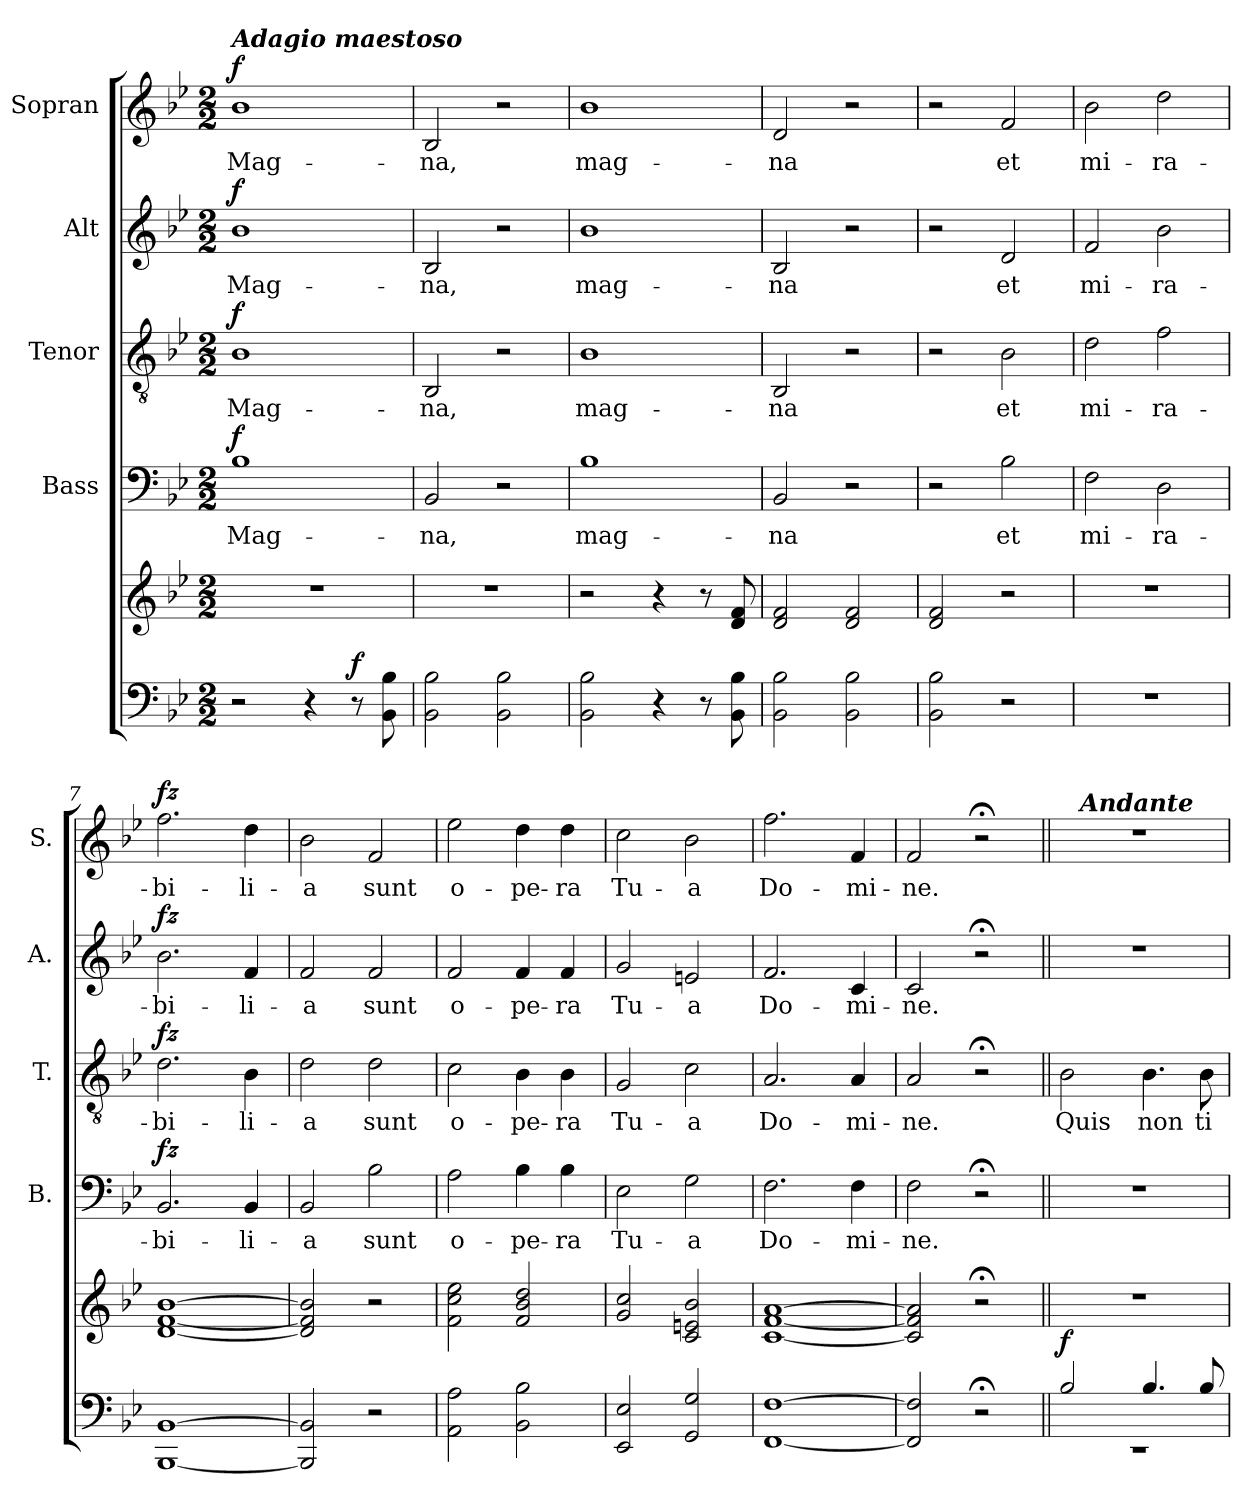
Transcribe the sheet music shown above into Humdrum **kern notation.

**kern	**kern	**dynam	**kern	**text	**dynam	**kern	**text	**dynam	**kern	**text	**dynam	**kern	**text	**dynam
*part5	*part5	*part5	*part4	*part4	*part4	*part3	*part3	*part3	*part2	*part2	*part2	*part1	*part1	*part1
*staff6	*staff5	*staff5/6	*staff4	*staff4	*staff4	*staff3	*staff3	*staff3	*staff2	*staff2	*staff2	*staff1	*staff1	*staff1
*	*	*	*I"Bass	*	*	*I"Tenor	*	*	*I"Alt	*	*	*I"Sopran	*	*
*	*	*	*I'B.	*	*	*I'T.	*	*	*I'A.	*	*	*I'S.	*	*
*clefF4	*clefG2	*	*clefF4	*	*	*clefGv2	*	*	*clefG2	*	*	*clefG2	*	*
*k[b-e-]	*k[b-e-]	*	*k[b-e-]	*	*	*k[b-e-]	*	*	*k[b-e-]	*	*	*k[b-e-]	*	*
*B-:	*B-:	*	*B-:	*	*	*B-:	*	*	*B-:	*	*	*B-:	*	*
*M2/2	*M2/2	*	*M2/2	*	*	*M2/2	*	*	*M2/2	*	*	*M2/2	*	*
=1	=1	=1	=1	=1	=1	=1	=1	=1	=1	=1	=1	=1	=1	=1
!	!	!	!	!	!	!	!	!	!	!	!	!LO:TX:a:Bi:t=Adagio maestoso	!	!
!	!	!	!	!LO:LY:b	!LO:DY:a	!	!LO:LY:b	!LO:DY:a	!	!LO:LY:b	!LO:DY:a	!	!LO:LY:b	!LO:DY:a
2r	1r	.	1B-	Mag-	f	1B-	Mag-	f	1b-	Mag-	f	1b-	Mag-	f
4r	.	.	.	.	.	.	.	.	.	.	.	.	.	.
!	!	!LO:DY:a=2	!	!	!	!	!	!	!	!	!	!	!	!
8r	.	f	.	.	.	.	.	.	.	.	.	.	.	.
8BB-\ 8B-\	.	.	.	.	.	.	.	.	.	.	.	.	.	.
=2	=2	=2	=2	=2	=2	=2	=2	=2	=2	=2	=2	=2	=2	=2
!	!	!	!	!LO:LY:b	!	!	!LO:LY:b	!	!	!LO:LY:b	!	!	!LO:LY:b	!
2BB-\ 2B-\	1r	.	2BB-/	-na,	.	2BB-/	-na,	.	2B-/	-na,	.	2B-/	-na,	.
2BB-\ 2B-\	.	.	2r	.	.	2r	.	.	2r	.	.	2r	.	.
=3	=3	=3	=3	=3	=3	=3	=3	=3	=3	=3	=3	=3	=3	=3
!	!	!	!	!LO:LY:b	!	!	!LO:LY:b	!	!	!LO:LY:b	!	!	!LO:LY:b	!
2BB-\ 2B-\	2r	.	1B-	mag-	.	1B-	mag-	.	1b-	mag-	.	1b-	mag-	.
4r	4r	.	.	.	.	.	.	.	.	.	.	.	.	.
8r	8r	.	.	.	.	.	.	.	.	.	.	.	.	.
8BB-\ 8B-\	8d/ 8f/	.	.	.	.	.	.	.	.	.	.	.	.	.
=4	=4	=4	=4	=4	=4	=4	=4	=4	=4	=4	=4	=4	=4	=4
!	!	!	!	!LO:LY:b	!	!	!LO:LY:b	!	!	!LO:LY:b	!	!	!LO:LY:b	!
2BB-\ 2B-\	2d/ 2f/	.	2BB-/	-na	.	2BB-/	-na	.	2B-/	-na	.	2d/	-na	.
2BB-\ 2B-\	2d/ 2f/	.	2r	.	.	2r	.	.	2r	.	.	2r	.	.
=5	=5	=5	=5	=5	=5	=5	=5	=5	=5	=5	=5	=5	=5	=5
2BB-\ 2B-\	2d/ 2f/	.	2r	.	.	2r	.	.	2r	.	.	2r	.	.
!	!	!	!	!LO:LY:b	!	!	!LO:LY:b	!	!	!LO:LY:b	!	!	!LO:LY:b	!
2r	2r	.	2B-\	et	.	2B-\	et	.	2d/	et	.	2f/	et	.
=6	=6	=6	=6	=6	=6	=6	=6	=6	=6	=6	=6	=6	=6	=6
!	!	!	!	!LO:LY:b	!	!	!LO:LY:b	!	!	!LO:LY:b	!	!	!LO:LY:b	!
1r	1r	.	2F\	mi-	.	2d\	mi-	.	2f/	mi-	.	2b-\	mi-	.
!	!	!	!	!LO:LY:b	!	!	!LO:LY:b	!	!	!LO:LY:b	!	!	!LO:LY:b	!
.	.	.	2D\	-ra-	.	2f\	-ra-	.	2b-\	-ra-	.	2dd\	-ra-	.
=7	=7	=7	=7	=7	=7	=7	=7	=7	=7	=7	=7	=7	=7	=7
!	!	!	!	!LO:LY:b	!LO:DY:a	!	!LO:LY:b	!LO:DY:a	!	!LO:LY:b	!LO:DY:a	!	!LO:LY:b	!LO:DY:a
[1BBB- [1BB-	[1d [1f [1b-	.	2.BB-/	-bi-	fz	2.d\	-bi-	fz	2.b-\	-bi-	fz	2.ff\	-bi-	fz
!	!	!	!	!LO:LY:b	!	!	!LO:LY:b	!	!	!LO:LY:b	!	!	!LO:LY:b	!
.	.	.	4BB-/	-li-	.	4B-\	-li-	.	4f/	-li-	.	4dd\	-li-	.
=8	=8	=8	=8	=8	=8	=8	=8	=8	=8	=8	=8	=8	=8	=8
!	!	!	!	!LO:LY:b	!	!	!LO:LY:b	!	!	!LO:LY:b	!	!	!LO:LY:b	!
2BBB-/] 2BB-/]	2d/] 2f/] 2b-/]	.	2BB-/	-a	.	2d\	-a	.	2f/	-a	.	2b-\	-a	.
!	!	!	!	!LO:LY:b	!	!	!LO:LY:b	!	!	!LO:LY:b	!	!	!LO:LY:b	!
2r	2r	.	2B-\	sunt	.	2d\	sunt	.	2f/	sunt	.	2f/	sunt	.
!!LO:LB:g=z
=9	=9	=9	=9	=9	=9	=9	=9	=9	=9	=9	=9	=9	=9	=9
!	!	!	!	!LO:LY:b	!	!	!LO:LY:b	!	!	!LO:LY:b	!	!	!LO:LY:b	!
2AA\ 2A\	2f\ 2cc\ 2ee-\	.	2A\	o-	.	2c\	o-	.	2f/	o-	.	2ee-\	o-	.
!	!	!	!	!LO:LY:b	!	!	!LO:LY:b	!	!	!LO:LY:b	!	!	!LO:LY:b	!
2BB-\ 2B-\	2f/ 2b-/ 2dd/	.	4B-\	-pe-	.	4B-\	-pe-	.	4f/	-pe-	.	4dd\	-pe-	.
!	!	!	!	!LO:LY:b	!	!	!LO:LY:b	!	!	!LO:LY:b	!	!	!LO:LY:b	!
.	.	.	4B-\	-ra	.	4B-\	-ra	.	4f/	-ra	.	4dd\	-ra	.
=10	=10	=10	=10	=10	=10	=10	=10	=10	=10	=10	=10	=10	=10	=10
!	!	!	!	!LO:LY:b	!	!	!LO:LY:b	!	!	!LO:LY:b	!	!	!LO:LY:b	!
2EE-/ 2E-/	2g/ 2cc/	.	2E-\	Tu-	.	2G/	Tu-	.	2g/	Tu-	.	2cc\	Tu-	.
!	!	!	!	!LO:LY:b	!	!	!LO:LY:b	!	!	!LO:LY:b	!	!	!LO:LY:b	!
2GG/ 2G/	2c/ 2en/ 2b-/	.	2G\	-a	.	2c\	-a	.	2en/	-a	.	2b-\	-a	.
=11	=11	=11	=11	=11	=11	=11	=11	=11	=11	=11	=11	=11	=11	=11
!	!	!	!	!LO:LY:b	!	!	!LO:LY:b	!	!	!LO:LY:b	!	!	!LO:LY:b	!
[1FF [1F	[1c [1f [1a	.	2.F\	Do-	.	2.A/	Do-	.	2.f/	Do-	.	2.ff\	Do-	.
!	!	!	!	!LO:LY:b	!	!	!LO:LY:b	!	!	!LO:LY:b	!	!	!LO:LY:b	!
.	.	.	4F\	-mi-	.	4A/	-mi-	.	4c/	-mi-	.	4f/	-mi-	.
=12	=12	=12	=12	=12	=12	=12	=12	=12	=12	=12	=12	=12	=12	=12
!	!	!	!	!LO:LY:b	!	!	!LO:LY:b	!	!	!LO:LY:b	!	!	!LO:LY:b	!
2FF/] 2F/]	2c/] 2f/] 2a/]	.	2F\	-ne.	.	2A/	-ne.	.	2c/	-ne.	.	2f/	-ne.	.
2r;<	2r;<	.	2r;<	.	.	2r;<	.	.	2r;<	.	.	2r;<	.	.
=13||	=13||	=13||	=13||	=13||	=13||	=13||	=13||	=13||	=13||	=13||	=13||	=13||	=13||	=13||
*^	*	*	*	*	*	*	*	*	*	*	*	*	*	*
!	!	!	!LO:DY:a=2	!	!	!	!	!LO:LY:b	!	!	!	!	!	!	!
*	*	*	*	*	*	*	*	*	*	*	*	*	*^	*	*
2B-/	1rEE	1r	f	1r	.	.	2B-\	Quis	.	1r	.	.	1r	16ryy	.	.
!	!	!	!	!	!	!	!	!	!	!	!	!	!	!LO:TX:a:Bi:t=Andante	!	!
.	.	.	.	.	.	.	.	.	.	.	.	.	.	2...ryy	.	.
!	!	!	!	!	!	!	!	!LO:LY:b	!	!	!	!	!	!	!	!
4.B-/	.	.	.	.	.	.	4.B-\	non	.	.	.	.	.	.	.	.
!	!	!	!	!	!	!	!	!LO:LY:b	!	!	!	!	!	!	!	!
8B-/	.	.	.	.	.	.	8B-\	ti-	.	.	.	.	.	.	.	.
*v	*v	*	*	*	*	*	*	*	*	*	*	*	*v	*v	*	*
=	=	=	=	=	=	=	=	=	=	=	=	=	=	=
*-	*-	*-	*-	*-	*-	*-	*-	*-	*-	*-	*-	*-	*-	*-
